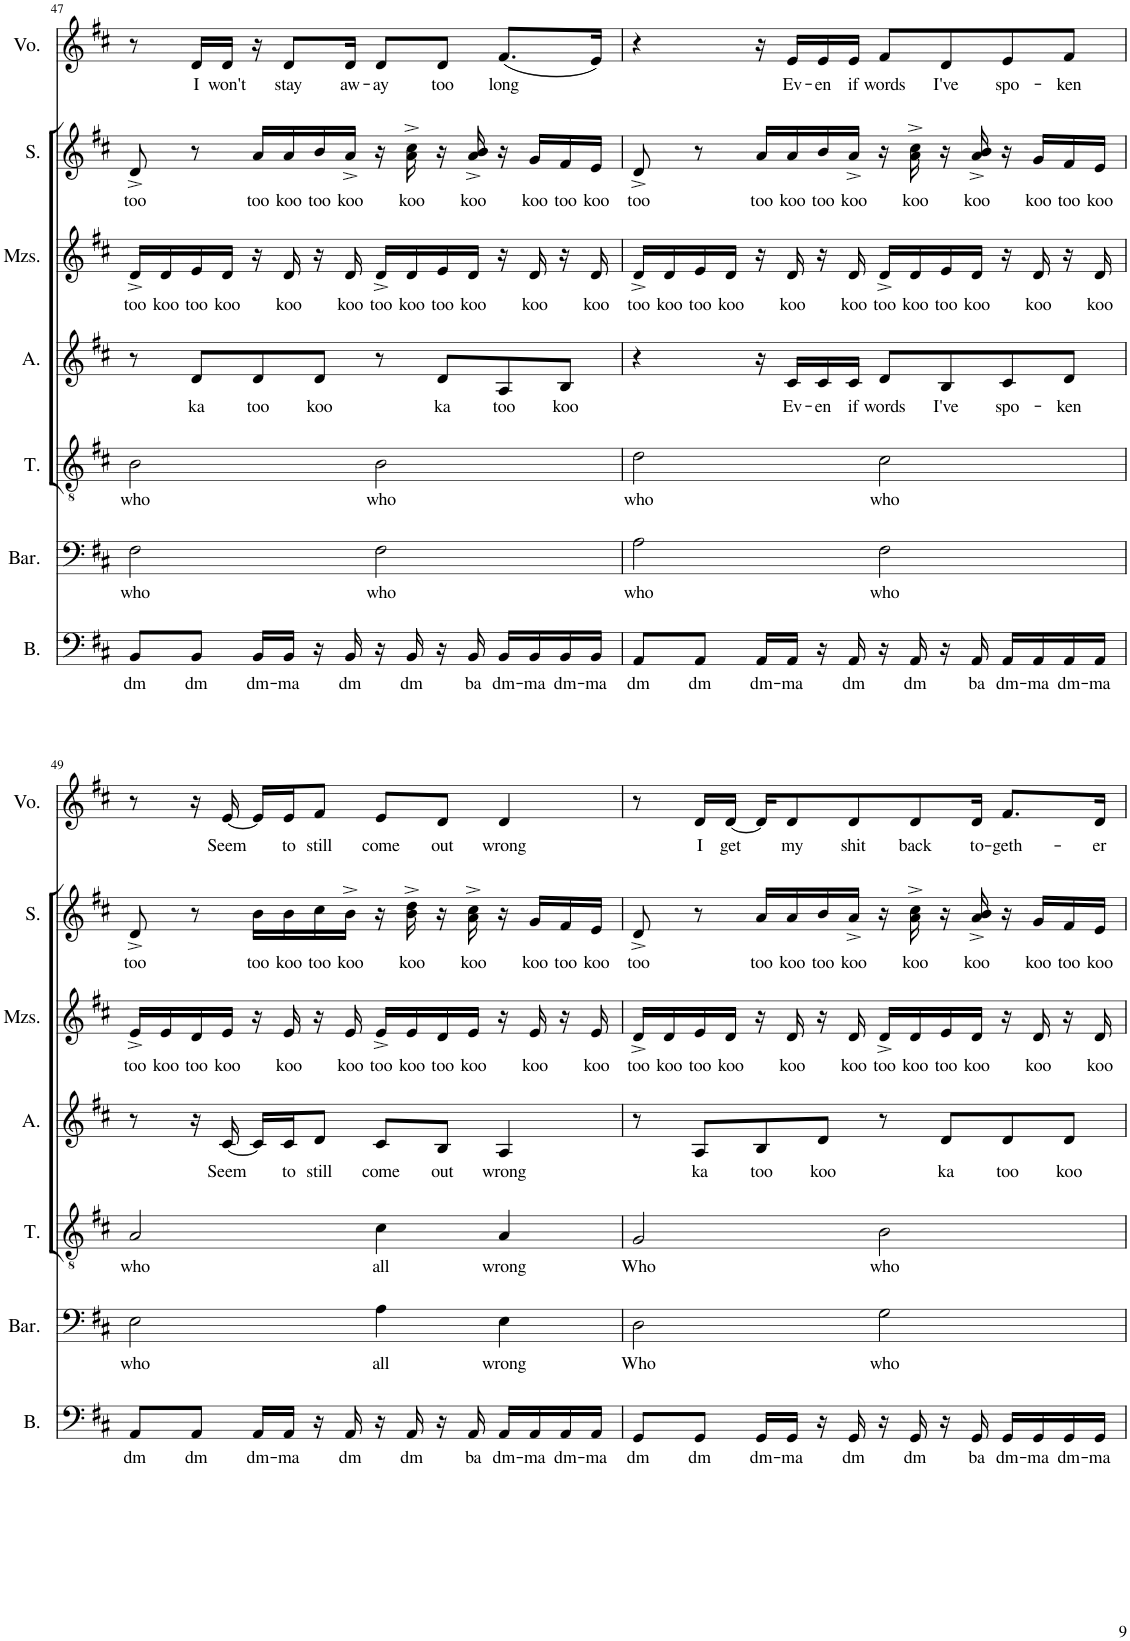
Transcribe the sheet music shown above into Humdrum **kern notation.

**kern	**text	**kern	**text	**kern	**text	**kern	**text	**kern	**text	**kern	**text	**kern	**text
*part7	*part7	*part6	*part6	*part5	*part5	*part4	*part4	*part3	*part3	*part2	*part2	*part1	*part1
*staff7	*staff7	*staff6	*staff6	*staff5	*staff5	*staff4	*staff4	*staff3	*staff3	*staff2	*staff2	*staff1	*staff1
*I"Bass	*	*I"Baritone	*	*I"Tenor	*	*I"Alto	*	*I"Mezzo-soprano	*	*I"Soprano	*	*I"Solo	*
*I'B.	*	*I'Bar.	*	*I'T.	*	*I'A.	*	*I'Mzs.	*	*I'S.	*	*	*
!!LO:PB:g=z
*clefF4	*	*clefF4	*	*clefGv2	*	*clefG2	*	*clefG2	*	*clefG2	*	*clefG2	*
*k[f#c#]	*	*k[f#c#]	*	*k[f#c#]	*	*k[f#c#]	*	*k[f#c#]	*	*k[f#c#]	*	*k[f#c#]	*
*M4/4	*	*M4/4	*	*M4/4	*	*M4/4	*	*M4/4	*	*M4/4	*	*M4/4	*
=47	=47	=47	=47	=47	=47	=47	=47	=47	=47	=47	=47	=47	=47
!	!LO:LY:b	!	!LO:LY:b	!	!LO:LY:b	!	!	!	!LO:LY:b	!	!LO:LY:b	!	!
8BB/L	dm	2F#\	who	2B\	who	8r	.	16d^/LL	too	8d^/	too	8r	.
!	!	!	!	!	!	!	!	!	!LO:LY:b	!	!	!	!
.	.	.	.	.	.	.	.	16d/	koo	.	.	.	.
!	!LO:LY:b	!	!	!	!	!	!LO:LY:b	!	!LO:LY:b	!	!	!	!LO:LY:b
8BB/J	dm	.	.	.	.	8d/L	ka	16e/	too	8r	.	16d/LL	I
!	!	!	!	!	!	!	!	!	!LO:LY:b	!	!	!	!LO:LY:b
.	.	.	.	.	.	.	.	16d/JJ	koo	.	.	16d/JJ	won't
!	!LO:LY:b	!	!	!	!	!	!LO:LY:b	!	!	!	!LO:LY:b	!	!
16BB/LL	dm-	.	.	.	.	8d/	too	16r	.	16a/LL	too	16r	.
!	!LO:LY:b	!	!	!	!	!	!	!	!LO:LY:b	!	!LO:LY:b	!	!LO:LY:b
16BB/JJ	-ma	.	.	.	.	.	.	16d/	koo	16a/	koo	8d/L	stay
!	!	!	!	!	!	!	!LO:LY:b	!	!	!	!LO:LY:b	!	!
16r	.	.	.	.	.	8d/J	koo	16r	.	16b/	too	.	.
!	!LO:LY:b	!	!	!	!	!	!	!	!LO:LY:b	!	!LO:LY:b	!	!LO:LY:b
16BB/	dm	.	.	.	.	.	.	16d/	koo	16a^/JJ	koo	16d/Jk	aw-
!	!	!	!LO:LY:b	!	!LO:LY:b	!	!	!	!LO:LY:b	!	!	!	!LO:LY:b
16r	.	2F#\	who	2B\	who	8r	.	16d^/LL	too	16r	.	8d/L	ay
!	!LO:LY:b	!	!	!	!	!	!	!	!LO:LY:b	!	!LO:LY:b	!	!
16BB/	dm	.	.	.	.	.	.	16d/	koo	16a\^ 16cc#\^	koo	.	.
!	!	!	!	!	!	!	!LO:LY:b	!	!LO:LY:b	!	!	!	!LO:LY:b
16r	.	.	.	.	.	8d/L	ka	16e/	too	16r	.	8d/J	-too
!	!LO:LY:b	!	!	!	!	!	!	!	!LO:LY:b	!	!LO:LY:b	!	!
16BB/	ba	.	.	.	.	.	.	16d/JJ	koo	16a/^ 16b/^	koo	.	.
!	!LO:LY:b	!	!	!	!	!	!LO:LY:b	!	!	!	!	!	!LO:LY:b
16BB/LL	dm-	.	.	.	.	8A/	too	16r	.	16r	.	(8.f#/L	long
!	!LO:LY:b	!	!	!	!	!	!	!	!LO:LY:b	!	!LO:LY:b	!	!
16BB/	-ma	.	.	.	.	.	.	16d/	koo	16g/LL	koo	.	.
!	!LO:LY:b	!	!	!	!	!	!LO:LY:b	!	!	!	!LO:LY:b	!	!
16BB/	dm-	.	.	.	.	8B/J	koo	16r	.	16f#/	too	.	.
!	!LO:LY:b	!	!	!	!	!	!	!	!LO:LY:b	!	!LO:LY:b	!	!
16BB/JJ	-ma	.	.	.	.	.	.	16d/	koo	16e/JJ	koo	16e/Jk)	.
=48	=48	=48	=48	=48	=48	=48	=48	=48	=48	=48	=48	=48	=48
!	!LO:LY:b	!	!LO:LY:b	!	!LO:LY:b	!	!	!	!LO:LY:b	!	!LO:LY:b	!	!
8AA/L	dm	2A\	who	2d\	who	4r	.	16d^/LL	too	8d^/	too	4r	.
!	!	!	!	!	!	!	!	!	!LO:LY:b	!	!	!	!
.	.	.	.	.	.	.	.	16d/	koo	.	.	.	.
!	!LO:LY:b	!	!	!	!	!	!	!	!LO:LY:b	!	!	!	!
8AA/J	dm	.	.	.	.	.	.	16e/	too	8r	.	.	.
!	!	!	!	!	!	!	!	!	!LO:LY:b	!	!	!	!
.	.	.	.	.	.	.	.	16d/JJ	koo	.	.	.	.
!	!LO:LY:b	!	!	!	!	!	!	!	!	!	!LO:LY:b	!	!
16AA/LL	dm-	.	.	.	.	16r	.	16r	.	16a/LL	too	16r	.
!	!LO:LY:b	!	!	!	!	!	!LO:LY:b	!	!LO:LY:b	!	!LO:LY:b	!	!LO:LY:b
16AA/JJ	-ma	.	.	.	.	16c#/LL	Ev-	16d/	koo	16a/	koo	16e/LL	Ev-
!	!	!	!	!	!	!	!LO:LY:b	!	!	!	!LO:LY:b	!	!LO:LY:b
16r	.	.	.	.	.	16c#/	-en	16r	.	16b/	too	16e/	-en
!	!LO:LY:b	!	!	!	!	!	!LO:LY:b	!	!LO:LY:b	!	!LO:LY:b	!	!LO:LY:b
16AA/	dm	.	.	.	.	16c#/JJ	if	16d/	koo	16a^/JJ	koo	16e/JJ	if
!	!	!	!LO:LY:b	!	!LO:LY:b	!	!LO:LY:b	!	!LO:LY:b	!	!	!	!LO:LY:b
16r	.	2F#\	who	2c#\	who	8d/L	words	16d^/LL	too	16r	.	8f#/L	words
!	!LO:LY:b	!	!	!	!	!	!	!	!LO:LY:b	!	!LO:LY:b	!	!
16AA/	dm	.	.	.	.	.	.	16d/	koo	16a\^ 16cc#\^	koo	.	.
!	!	!	!	!	!	!	!LO:LY:b	!	!LO:LY:b	!	!	!	!LO:LY:b
16r	.	.	.	.	.	8B/	I've	16e/	too	16r	.	8d/	I've
!	!LO:LY:b	!	!	!	!	!	!	!	!LO:LY:b	!	!LO:LY:b	!	!
16AA/	ba	.	.	.	.	.	.	16d/JJ	koo	16a/^ 16b/^	koo	.	.
!	!LO:LY:b	!	!	!	!	!	!LO:LY:b	!	!	!	!	!	!LO:LY:b
16AA/LL	dm-	.	.	.	.	8c#/	spo-	16r	.	16r	.	8e/	spo-
!	!LO:LY:b	!	!	!	!	!	!	!	!LO:LY:b	!	!LO:LY:b	!	!
16AA/	-ma	.	.	.	.	.	.	16d/	koo	16g/LL	koo	.	.
!	!LO:LY:b	!	!	!	!	!	!LO:LY:b	!	!	!	!LO:LY:b	!	!LO:LY:b
16AA/	dm-	.	.	.	.	8d/J	-ken	16r	.	16f#/	too	8f#/J	-ken
!	!LO:LY:b	!	!	!	!	!	!	!	!LO:LY:b	!	!LO:LY:b	!	!
16AA/JJ	-ma	.	.	.	.	.	.	16d/	koo	16e/JJ	koo	.	.
!!LO:LB:g=z
=49	=49	=49	=49	=49	=49	=49	=49	=49	=49	=49	=49	=49	=49
!	!LO:LY:b	!	!LO:LY:b	!	!LO:LY:b	!	!	!	!LO:LY:b	!	!LO:LY:b	!	!
8AA/L	dm	2E\	who	2A/	who	8r	.	16e^/LL	too	8d^/	too	8r	.
!	!	!	!	!	!	!	!	!	!LO:LY:b	!	!	!	!
.	.	.	.	.	.	.	.	16e/	koo	.	.	.	.
!	!LO:LY:b	!	!	!	!	!	!	!	!LO:LY:b	!	!	!	!
8AA/J	dm	.	.	.	.	16r	.	16d/	too	8r	.	16r	.
!	!	!	!	!	!	!	!LO:LY:b	!	!LO:LY:b	!	!	!	!LO:LY:b
.	.	.	.	.	.	[16c#/	Seem	16e/JJ	koo	.	.	[16e/	Seem
!	!LO:LY:b	!	!	!	!	!	!	!	!	!	!LO:LY:b	!	!
16AA/LL	dm-	.	.	.	.	16c#/LL]	.	16r	.	16b\LL	too	16e/LL]	.
!	!LO:LY:b	!	!	!	!	!	!LO:LY:b	!	!LO:LY:b	!	!LO:LY:b	!	!LO:LY:b
16AA/JJ	-ma	.	.	.	.	16c#/J	to	16e/	koo	16b\	koo	16e/J	to
!	!	!	!	!	!	!	!LO:LY:b	!	!	!	!LO:LY:b	!	!LO:LY:b
16r	.	.	.	.	.	8d/J	still	16r	.	16cc#\	too	8f#/J	still
!	!LO:LY:b	!	!	!	!	!	!	!	!LO:LY:b	!	!LO:LY:b	!	!
16AA/	dm	.	.	.	.	.	.	16e/	koo	16b^\JJ	koo	.	.
!	!	!	!LO:LY:b	!	!LO:LY:b	!	!LO:LY:b	!	!LO:LY:b	!	!	!	!LO:LY:b
16r	.	4A\	all	4c#\	all	8c#/L	come	16e^/LL	too	16r	.	8e/L	come
!	!LO:LY:b	!	!	!	!	!	!	!	!LO:LY:b	!	!LO:LY:b	!	!
16AA/	dm	.	.	.	.	.	.	16e/	koo	16b\^ 16dd\^	koo	.	.
!	!	!	!	!	!	!	!LO:LY:b	!	!LO:LY:b	!	!	!	!LO:LY:b
16r	.	.	.	.	.	8B/J	out	16d/	too	16r	.	8d/J	out
!	!LO:LY:b	!	!	!	!	!	!	!	!LO:LY:b	!	!LO:LY:b	!	!
16AA/	ba	.	.	.	.	.	.	16e/JJ	koo	16a\^ 16cc#\^	koo	.	.
!	!LO:LY:b	!	!LO:LY:b	!	!LO:LY:b	!	!LO:LY:b	!	!	!	!	!	!LO:LY:b
16AA/LL	dm-	4E\	wrong	4A/	wrong	4A/	wrong	16r	.	16r	.	4d/	wrong
!	!LO:LY:b	!	!	!	!	!	!	!	!LO:LY:b	!	!LO:LY:b	!	!
16AA/	-ma	.	.	.	.	.	.	16e/	koo	16g/LL	koo	.	.
!	!LO:LY:b	!	!	!	!	!	!	!	!	!	!LO:LY:b	!	!
16AA/	dm-	.	.	.	.	.	.	16r	.	16f#/	too	.	.
!	!LO:LY:b	!	!	!	!	!	!	!	!LO:LY:b	!	!LO:LY:b	!	!
16AA/JJ	-ma	.	.	.	.	.	.	16e/	koo	16e/JJ	koo	.	.
=50	=50	=50	=50	=50	=50	=50	=50	=50	=50	=50	=50	=50	=50
!	!LO:LY:b	!	!LO:LY:b	!	!LO:LY:b	!	!	!	!LO:LY:b	!	!LO:LY:b	!	!
8GG/L	dm	2D\	Who	2G/	Who	8r	.	16d^/LL	too	8d^/	too	8r	.
!	!	!	!	!	!	!	!	!	!LO:LY:b	!	!	!	!
.	.	.	.	.	.	.	.	16d/	koo	.	.	.	.
!	!LO:LY:b	!	!	!	!	!	!LO:LY:b	!	!LO:LY:b	!	!	!	!LO:LY:b
8GG/J	dm	.	.	.	.	8A/L	ka	16e/	too	8r	.	16d/LL	I
!	!	!	!	!	!	!	!	!	!LO:LY:b	!	!	!	!LO:LY:b
.	.	.	.	.	.	.	.	16d/JJ	koo	.	.	[16d/JJ	get
!	!LO:LY:b	!	!	!	!	!	!LO:LY:b	!	!	!	!LO:LY:b	!	!
16GG/LL	dm-	.	.	.	.	8B/	too	16r	.	16a/LL	too	16d/KL]	.
!	!LO:LY:b	!	!	!	!	!	!	!	!LO:LY:b	!	!LO:LY:b	!	!LO:LY:b
16GG/JJ	-ma	.	.	.	.	.	.	16d/	koo	16a/	koo	8d/	my
!	!	!	!	!	!	!	!LO:LY:b	!	!	!	!LO:LY:b	!	!
16r	.	.	.	.	.	8d/J	koo	16r	.	16b/	too	.	.
!	!LO:LY:b	!	!	!	!	!	!	!	!LO:LY:b	!	!LO:LY:b	!	!LO:LY:b
16GG/	dm	.	.	.	.	.	.	16d/	koo	16a^/JJ	koo	8d/	shit
!	!	!	!LO:LY:b	!	!LO:LY:b	!	!	!	!LO:LY:b	!	!	!	!
16r	.	2G\	who	2B\	who	8r	.	16d^/LL	too	16r	.	.	.
!	!LO:LY:b	!	!	!	!	!	!	!	!LO:LY:b	!	!LO:LY:b	!	!LO:LY:b
16GG/	dm	.	.	.	.	.	.	16d/	koo	16a\^ 16cc#\^	koo	8d/	back
!	!	!	!	!	!	!	!LO:LY:b	!	!LO:LY:b	!	!	!	!
16r	.	.	.	.	.	8d/L	ka	16e/	too	16r	.	.	.
!	!LO:LY:b	!	!	!	!	!	!	!	!LO:LY:b	!	!LO:LY:b	!	!LO:LY:b
16GG/	ba	.	.	.	.	.	.	16d/JJ	koo	16a/^ 16b/^	koo	16d/Jk	to-
!	!LO:LY:b	!	!	!	!	!	!LO:LY:b	!	!	!	!	!	!LO:LY:b
16GG/LL	dm-	.	.	.	.	8d/	too	16r	.	16r	.	8.f#/L	-geth-
!	!LO:LY:b	!	!	!	!	!	!	!	!LO:LY:b	!	!LO:LY:b	!	!
16GG/	-ma	.	.	.	.	.	.	16d/	koo	16g/LL	koo	.	.
!	!LO:LY:b	!	!	!	!	!	!LO:LY:b	!	!	!	!LO:LY:b	!	!
16GG/	dm-	.	.	.	.	8d/J	koo	16r	.	16f#/	too	.	.
!	!LO:LY:b	!	!	!	!	!	!	!	!LO:LY:b	!	!LO:LY:b	!	!LO:LY:b
16GG/JJ	-ma	.	.	.	.	.	.	16d/	koo	16e/JJ	koo	16d/Jk	-er
=	=	=	=	=	=	=	=	=	=	=	=	=	=
*-	*-	*-	*-	*-	*-	*-	*-	*-	*-	*-	*-	*-	*-
